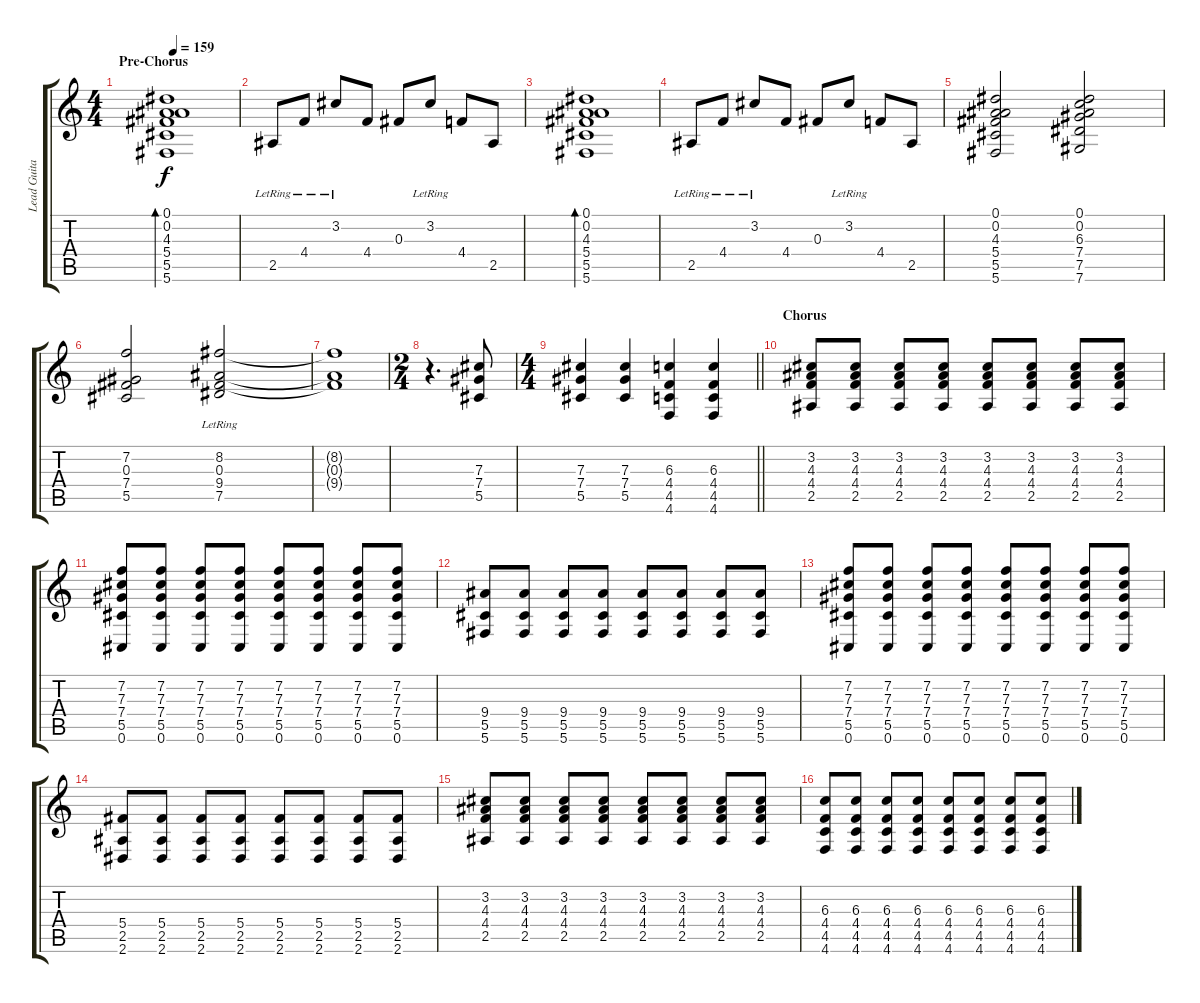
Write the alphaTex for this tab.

\track ("Lead Guitar" "Lead Guita") {instrument distortionguitar}
\staff {score tabs}
\tuning (Eb4 Bb3 Gb3 Db3 Ab2 Db2) {hide}
\ts (4 4)
\section ("" "Pre-Chorus")
\tempo 159
\clef g2
\ks c
(0.1 0.2 4.3 5.4 5.5 5.6).1{bd 120 dy f instrument electricguitarclean} |
2.5{lr}.8 4.4{lr}.8 3.2{lr}.8 4.4.8 0.3.8 3.2{lr}.8 4.4.8 2.5.8 |
(0.1 0.2 4.3 5.4 5.5 5.6).1{bd 120 instrument electricguitarclean} |
2.5{lr}.8 4.4{lr}.8 3.2{lr}.8 4.4.8 0.3.8 3.2{lr}.8 4.4.8 2.5.8 |
(0.1 0.2 4.3 5.4 5.5 5.6).2 (0.1 0.2 6.3 7.4 7.5 7.6).2 |
(7.2 0.3 7.4 5.5).2 (8.2{lr} 0.3{lr} 9.4{lr} 7.5).2 |
(8.2{t} 0.3{t} 9.4{t}).1 |
\ts (2 4)
r.4{d} (7.3 7.4 5.5).8{instrument overdrivenguitar} |
\ts (4 4)
\barLineRight lightlight
(7.3 7.4 5.5).4 (7.3 7.4 5.5).4 (6.3 4.4 4.5 4.6).4 (6.3 4.4 4.5 4.6).4 |
\section ("" "Chorus")
(3.2 4.3 4.4 2.5).8 (3.2 4.3 4.4 2.5).8 (3.2 4.3 4.4 2.5).8 (3.2 4.3 4.4 2.5).8 (3.2 4.3 4.4 2.5).8 (3.2 4.3 4.4 2.5).8 (3.2 4.3 4.4 2.5).8 (3.2 4.3 4.4 2.5).8 |
(7.2 7.3 7.4 5.5 0.6).8 (7.2 7.3 7.4 5.5 0.6).8 (7.2 7.3 7.4 5.5 0.6).8 (7.2 7.3 7.4 5.5 0.6).8 (7.2 7.3 7.4 5.5 0.6).8 (7.2 7.3 7.4 5.5 0.6).8 (7.2 7.3 7.4 5.5 0.6).8 (7.2 7.3 7.4 5.5 0.6).8 |
(9.4 5.5 5.6).8 (9.4 5.5 5.6).8 (9.4 5.5 5.6).8 (9.4 5.5 5.6).8 (9.4 5.5 5.6).8 (9.4 5.5 5.6).8 (9.4 5.5 5.6).8 (9.4 5.5 5.6).8 |
(7.2 7.3 7.4 5.5 0.6).8 (7.2 7.3 7.4 5.5 0.6).8 (7.2 7.3 7.4 5.5 0.6).8 (7.2 7.3 7.4 5.5 0.6).8 (7.2 7.3 7.4 5.5 0.6).8 (7.2 7.3 7.4 5.5 0.6).8 (7.2 7.3 7.4 5.5 0.6).8 (7.2 7.3 7.4 5.5 0.6).8 |
(5.4 2.5 2.6).8 (5.4 2.5 2.6).8 (5.4 2.5 2.6).8 (5.4 2.5 2.6).8 (5.4 2.5 2.6).8 (5.4 2.5 2.6).8 (5.4 2.5 2.6).8 (5.4 2.5 2.6).8 |
(3.2 4.3 4.4 2.5).8 (3.2 4.3 4.4 2.5).8 (3.2 4.3 4.4 2.5).8 (3.2 4.3 4.4 2.5).8 (3.2 4.3 4.4 2.5).8 (3.2 4.3 4.4 2.5).8 (3.2 4.3 4.4 2.5).8 (3.2 4.3 4.4 2.5).8 |
(6.3 4.4 4.5 4.6).8 (6.3 4.4 4.5 4.6).8 (6.3 4.4 4.5 4.6).8 (6.3 4.4 4.5 4.6).8 (6.3 4.4 4.5 4.6).8 (6.3 4.4 4.5 4.6).8 (6.3 4.4 4.5 4.6).8 (6.3 4.4 4.5 4.6).8
